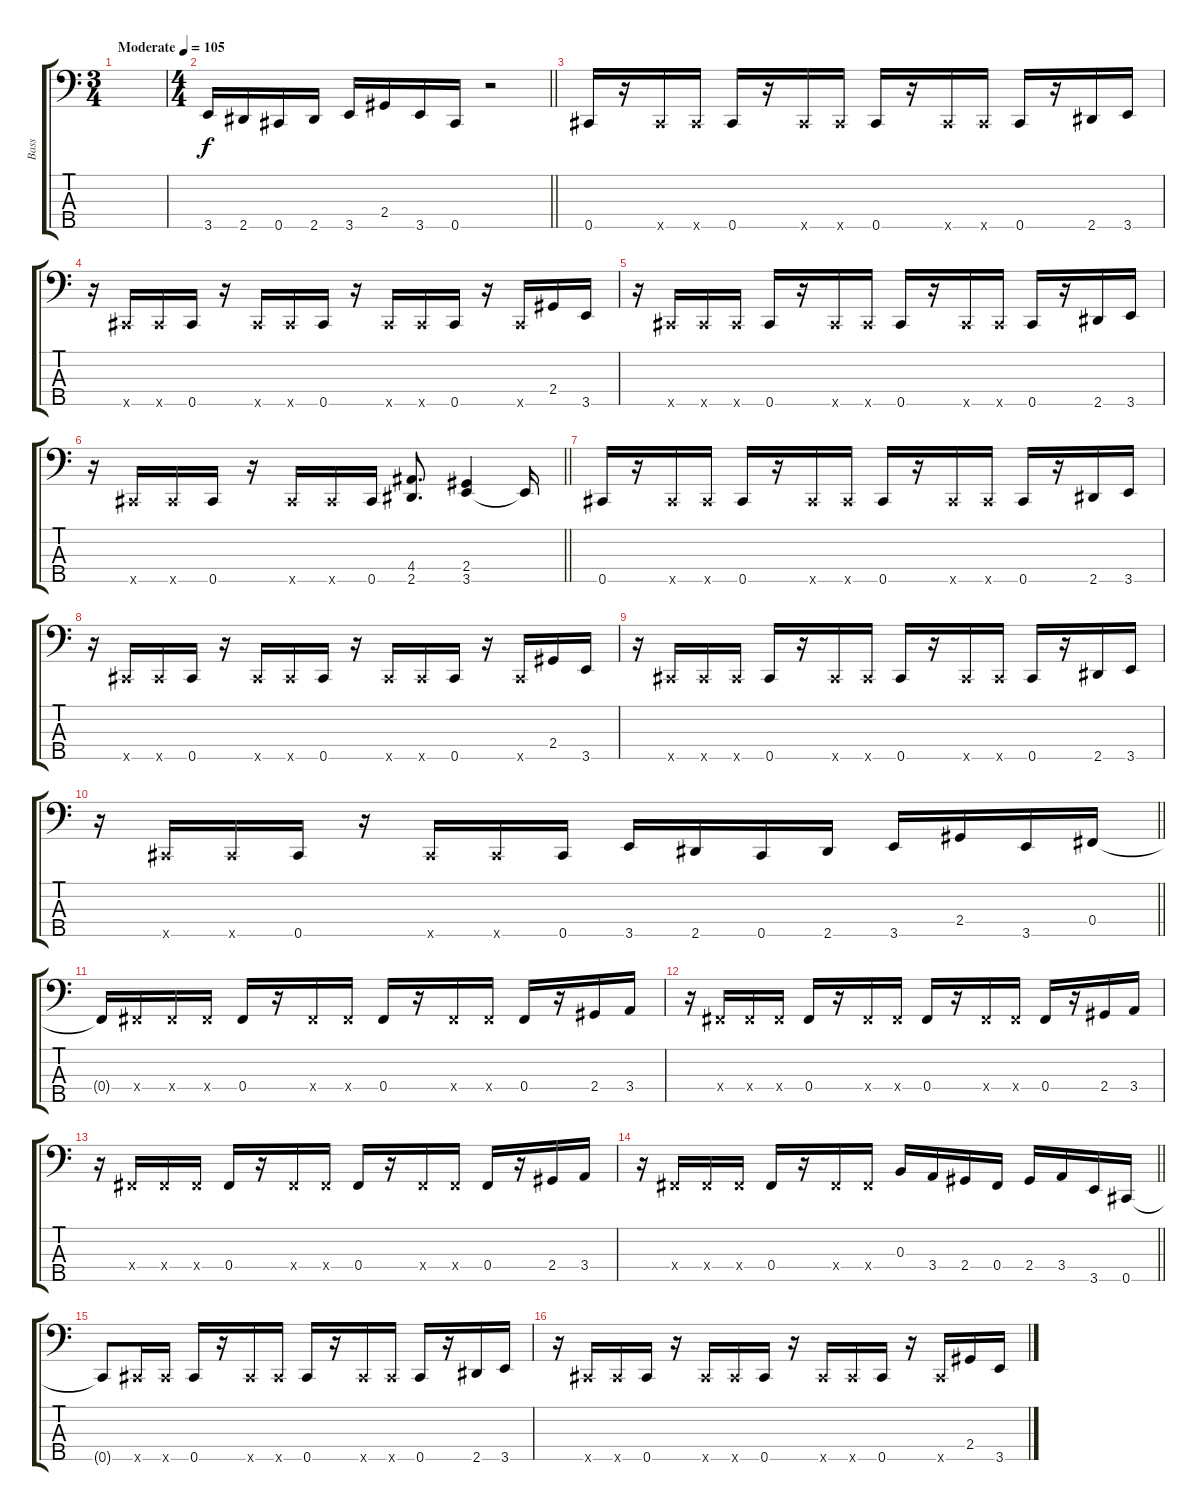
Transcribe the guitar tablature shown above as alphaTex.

\track ("Bass" "Bass") {instrument electricbassfinger}
\staff {score tabs}
\tuning (A2 E2 B1 Gb1 Db1) {hide}
\ts (3 4)
\tempo (105 "Moderate")
\clef f4
\ks c
|
\ts (4 4)
\barLineRight lightlight
3.5.16 2.5.16 0.5.16 2.5.16 3.5.16 2.4.16 3.5.16 0.5.16 r.2 |
0.5.16 r.16 0.5{x}.16 0.5{x}.16 0.5.16 r.16 0.5{x}.16 0.5{x}.16 0.5.16 r.16 0.5{x}.16 0.5{x}.16 0.5.16 r.16 2.5.16 3.5.16 |
r.16 0.5{x}.16 0.5{x}.16 0.5.16 r.16 0.5{x}.16 0.5{x}.16 0.5.16 r.16 0.5{x}.16 0.5{x}.16 0.5.16 r.16 0.5{x}.16 2.4.16 3.5.16 |
r.16 0.5{x}.16 0.5{x}.16 0.5{x}.16 0.5.16 r.16 0.5{x}.16 0.5{x}.16 0.5.16 r.16 0.5{x}.16 0.5{x}.16 0.5.16 r.16 2.5.16 3.5.16 |
\barLineRight lightlight
r.16 0.5{x}.16 0.5{x}.16 0.5.16 r.16 0.5{x}.16 0.5{x}.16 0.5.16 (4.4 2.5).8{d} (2.4 3.5).4 3.5{t}.16 |
0.5.16 r.16 0.5{x}.16 0.5{x}.16 0.5.16 r.16 0.5{x}.16 0.5{x}.16 0.5.16 r.16 0.5{x}.16 0.5{x}.16 0.5.16 r.16 2.5.16 3.5.16 |
r.16 0.5{x}.16 0.5{x}.16 0.5.16 r.16 0.5{x}.16 0.5{x}.16 0.5.16 r.16 0.5{x}.16 0.5{x}.16 0.5.16 r.16 0.5{x}.16 2.4.16 3.5.16 |
r.16 0.5{x}.16 0.5{x}.16 0.5{x}.16 0.5.16 r.16 0.5{x}.16 0.5{x}.16 0.5.16 r.16 0.5{x}.16 0.5{x}.16 0.5.16 r.16 2.5.16 3.5.16 |
\barLineRight lightlight
r.16 0.5{x}.16 0.5{x}.16 0.5.16 r.16 0.5{x}.16 0.5{x}.16 0.5.16 3.5.16 2.5.16 0.5.16 2.5.16 3.5.16 2.4.16 3.5.16 0.4.16 |
0.4{t}.16 0.4{x}.16 0.4{x}.16 0.4{x}.16 0.4.16 r.16 0.4{x}.16 0.4{x}.16 0.4.16 r.16 0.4{x}.16 0.4{x}.16 0.4.16 r.16 2.4.16 3.4.16 |
r.16 0.4{x}.16 0.4{x}.16 0.4{x}.16 0.4.16 r.16 0.4{x}.16 0.4{x}.16 0.4.16 r.16 0.4{x}.16 0.4{x}.16 0.4.16 r.16 2.4.16 3.4.16 |
r.16 0.4{x}.16 0.4{x}.16 0.4{x}.16 0.4.16 r.16 0.4{x}.16 0.4{x}.16 0.4.16 r.16 0.4{x}.16 0.4{x}.16 0.4.16 r.16 2.4.16 3.4.16 |
\barLineRight lightlight
r.16 0.4{x}.16 0.4{x}.16 0.4{x}.16 0.4.16 r.16 0.4{x}.16 0.4{x}.16 0.3.16 3.4.16 2.4.16 0.4.16 2.4.16 3.4.16 3.5.16 0.5.16 |
0.5{t}.8 0.5{x}.16 0.5{x}.16 0.5.16 r.16 0.5{x}.16 0.5{x}.16 0.5.16 r.16 0.5{x}.16 0.5{x}.16 0.5.16 r.16 2.5.16 3.5.16 |
r.16 0.5{x}.16 0.5{x}.16 0.5.16 r.16 0.5{x}.16 0.5{x}.16 0.5.16 r.16 0.5{x}.16 0.5{x}.16 0.5.16 r.16 0.5{x}.16 2.4.16 3.5.16
